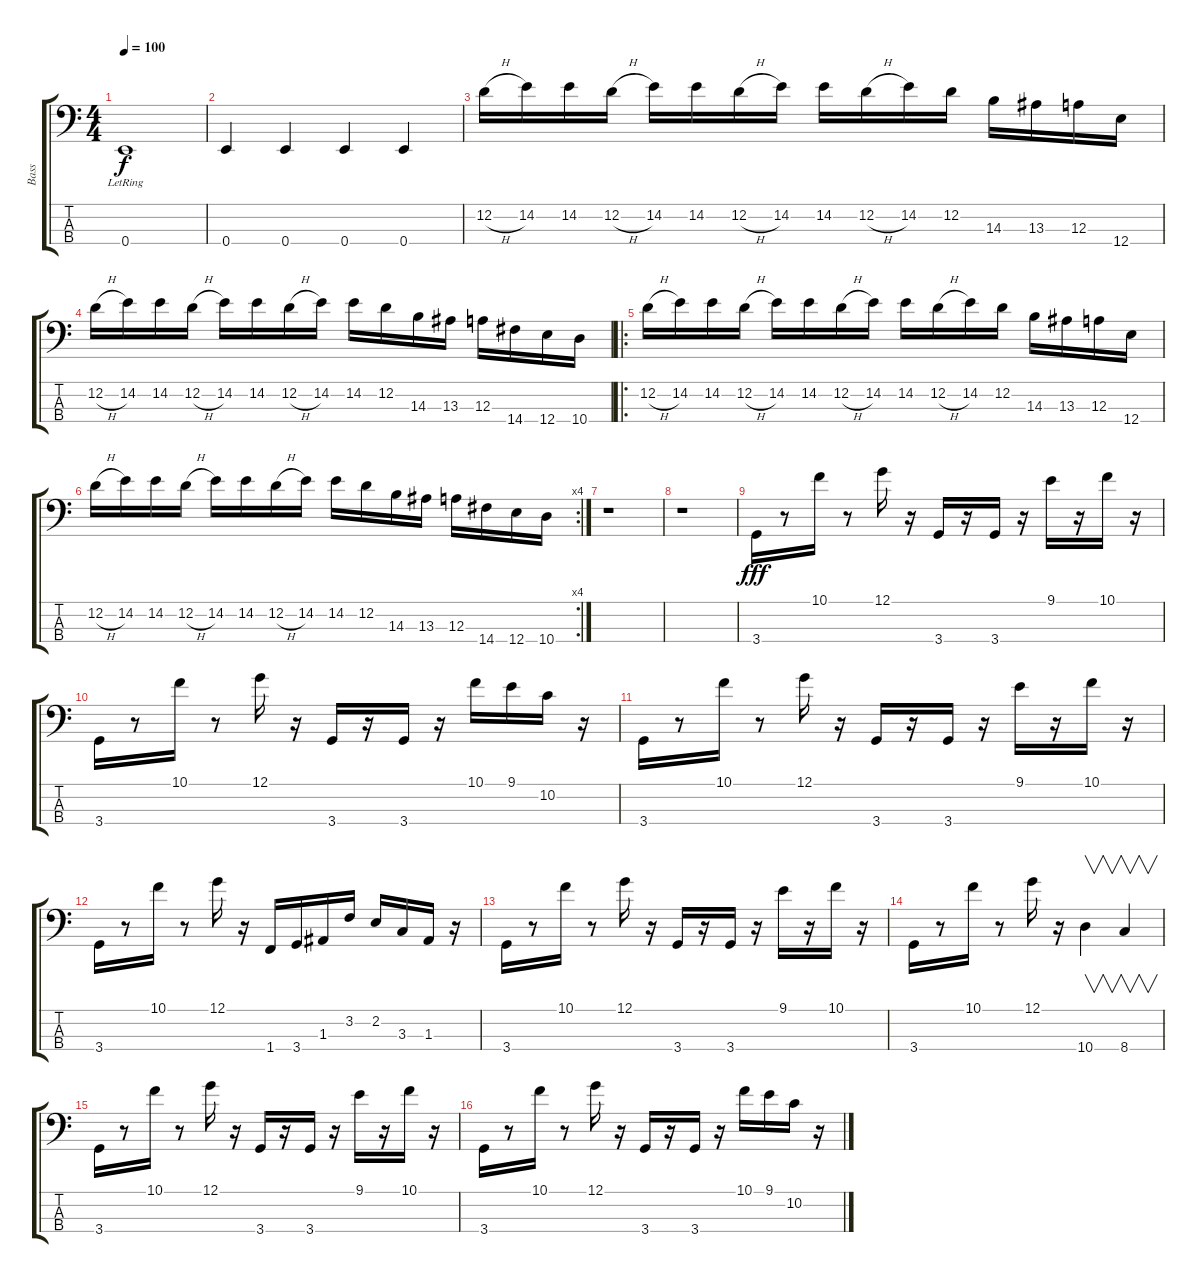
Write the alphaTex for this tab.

\track ("Bass" "Bass") {instrument acousticguitarnylon}
\staff {score tabs}
\tuning (G2 D2 A1 E1) {hide}
\ts (4 4)
\tempo 100
\clef f4
\ks c
0.4{lr}.1{dy f instrument acousticguitarnylon} |
0.4.4 0.4.4 0.4.4 0.4.4 |
12.2{h}.16 14.2.16 14.2.16 12.2{h}.16 14.2.16 14.2.16 12.2{h}.16 14.2.16 14.2.16 12.2{h}.16 14.2.16 12.2.16 14.3.16 13.3.16 12.3.16 12.4.16 |
12.2{h}.16 14.2.16 14.2.16 12.2{h}.16 14.2.16 14.2.16 12.2{h}.16 14.2.16 14.2.16 12.2.16 14.3.16 13.3.16 12.3.16 14.4.16 12.4.16 10.4.16 |
\ro
12.2{h}.16 14.2.16 14.2.16 12.2{h}.16 14.2.16 14.2.16 12.2{h}.16 14.2.16 14.2.16 12.2{h}.16 14.2.16 12.2.16 14.3.16 13.3.16 12.3.16 12.4.16 |
\rc 4
12.2{h}.16 14.2.16 14.2.16 12.2{h}.16 14.2.16 14.2.16 12.2{h}.16 14.2.16 14.2.16 12.2.16 14.3.16 13.3.16 12.3.16 14.4.16 12.4.16 10.4.16 |
r.1 |
r.1 |
3.4.16{dy fff} r.8 10.1.16 r.8 12.1.16 r.16 3.4.16 r.16 3.4.16 r.16 9.1.16 r.16 10.1.16 r.16 |
3.4.16 r.8 10.1.16 r.8 12.1.16 r.16 3.4.16 r.16 3.4.16 r.16 10.1.16 9.1.16 10.2.16 r.16 |
3.4.16 r.8 10.1.16 r.8 12.1.16 r.16 3.4.16 r.16 3.4.16 r.16 9.1.16 r.16 10.1.16 r.16 |
3.4.16 r.8 10.1.16 r.8 12.1.16 r.16 1.4.16 3.4.16 1.3.16 3.2.16 2.2.16 3.3.16 1.3.16 r.16 |
3.4.16 r.8 10.1.16 r.8 12.1.16 r.16 3.4.16 r.16 3.4.16 r.16 9.1.16 r.16 10.1.16 r.16 |
3.4.16 r.8 10.1.16 r.8 12.1.16 r.16 10.4.4{v} 8.4.4{v} |
3.4.16 r.8 10.1.16 r.8 12.1.16 r.16 3.4.16 r.16 3.4.16 r.16 9.1.16 r.16 10.1.16 r.16 |
3.4.16 r.8 10.1.16 r.8 12.1.16 r.16 3.4.16 r.16 3.4.16 r.16 10.1.16 9.1.16 10.2.16 r.16
